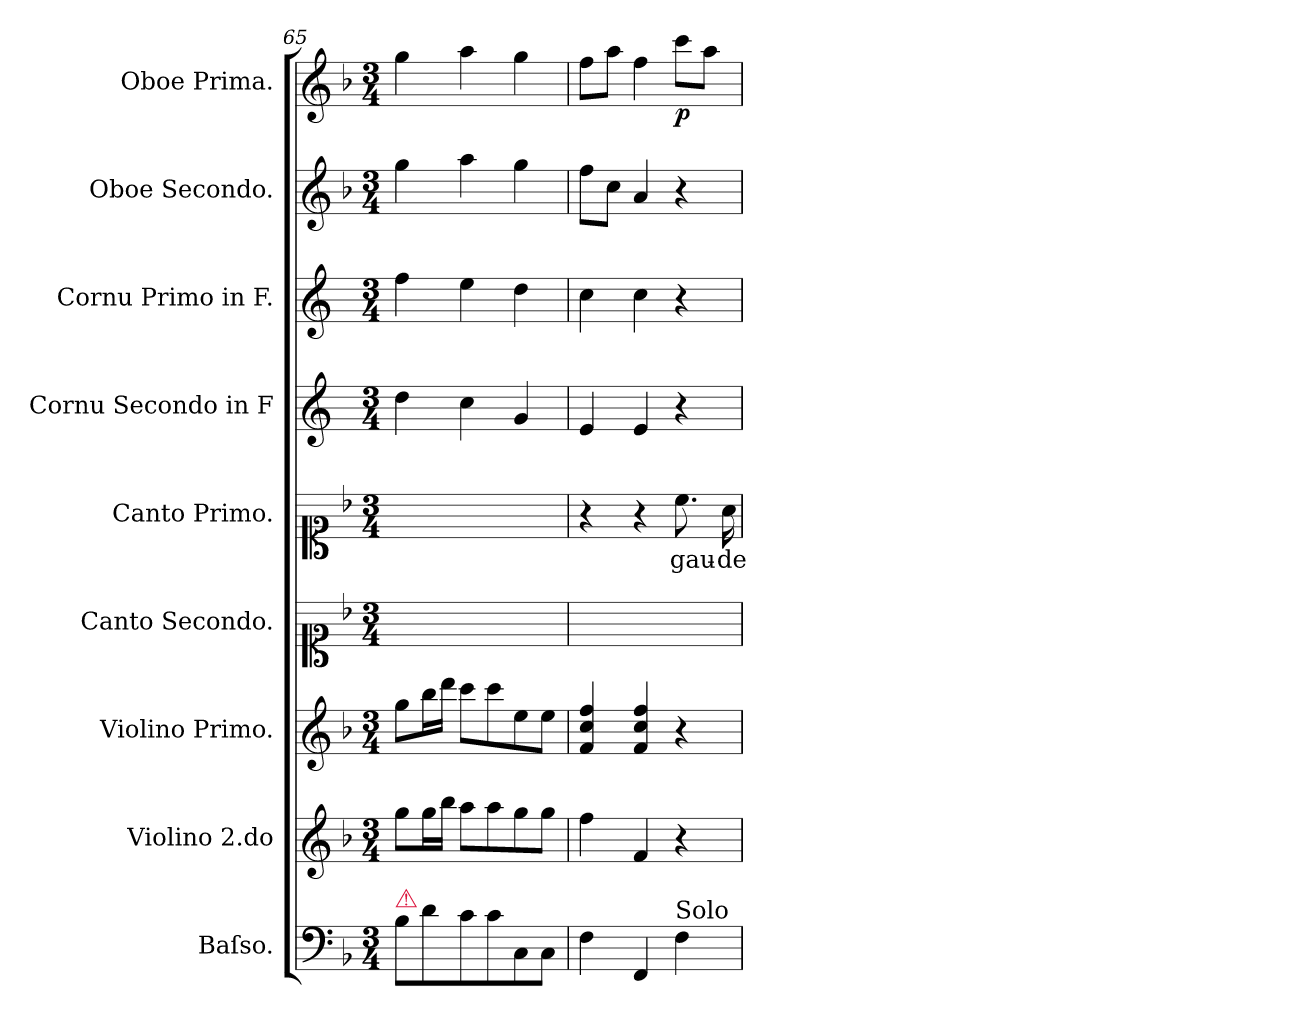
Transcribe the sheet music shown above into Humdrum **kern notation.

**kern	**kern	**kern	**kern	**kern	**text	**kern	**kern	**kern	**kern	**dynam
*part9	*part8	*part7	*part6	*part5	*part5	*part4	*part3	*part2	*part1	*part1
*staff9	*staff8	*staff7	*staff6	*staff5	*staff5	*staff4	*staff3	*staff2	*staff1	*staff1
*I"Baſso.	*I"Violino 2.do	*I"Violino Primo.	*I"Canto Secondo.	*I"Canto Primo.	*	*I"Cornu Secondo in F	*I"Cornu Primo in F.	*I"Oboe Secondo.	*I"Oboe Prima.	*
*I'B	*	*I'Vn I	*	*	*	*	*I'Cor I in F	*	*I'Ob I	*
*clefF4	*clefG2	*clefG2	*clefC1	*clefC1	*	*clefG2	*clefG2	*clefG2	*clefG2	*
*	*	*	*	*	*	*ITrd4c7	*ITrd4c7	*	*	*
*k[b-]	*k[b-]	*k[b-]	*k[b-]	*k[b-]	*	*k[b-]	*k[b-]	*k[b-]	*k[b-]	*
*F:	*F:	*F:	*F:	*F:	*	*	*	*F:	*F:	*
*M3/4	*M3/4	*M3/4	*M3/4	*M3/4	*	*M3/4	*M3/4	*M3/4	*M3/4	*
=65	=65	=65	=65	=65	=65	=65	=65	=65	=65	=65
!LO:TX:a:color=crimson:t=⚠	!	!	!	!	!	!	!	!	!	!
8B-\L	8gg\L	8gg\L	2.ryy	2.ryy	.	4g\	4b-\	4gg\	4gg\	.
8d\	16gg\L	16bb-\L	.	.	.	.	.	.	.	.
.	16bb-\JJ	16ddd\JJ	.	.	.	.	.	.	.	.
8c\	8aa\L	8ccc\L	.	.	.	4f\	4a\	4aa\	4aa\	.
8c\	8aa\	8ccc\	.	.	.	.	.	.	.	.
8C/	8gg\	8ee\	.	.	.	4c/	4g\	4gg\	4gg\	.
8C/J	8gg\J	8ee\J	.	.	.	.	.	.	.	.
=66	=66	=66	=66	=66	=66	=66	=66	=66	=66	=66
4F\	4ff\	4f/ 4cc/ 4ff/	2.ryy	4r	.	4A/	4f\	8ff\L	8ff\L	.
.	.	.	.	.	.	.	.	8cc\J	8aa\J	.
4FF/	4f/	4f/ 4cc/ 4ff/	.	4r	.	4A/	4f\	4a/	4ff\	.
!LO:TX:a:t=Solo	!	!	!	!	!	!	!	!	!	!
4F\	4r	4r	.	8.cc\	gau-	4r	4r	4r	8ccc\L	p
.	.	.	.	.	.	.	.	.	8aa\J	.
.	.	.	.	16a\	-de	.	.	.	.	.
=	=	=	=	=	=	=	=	=	=	=
*-	*-	*-	*-	*-	*-	*-	*-	*-	*-	*-
